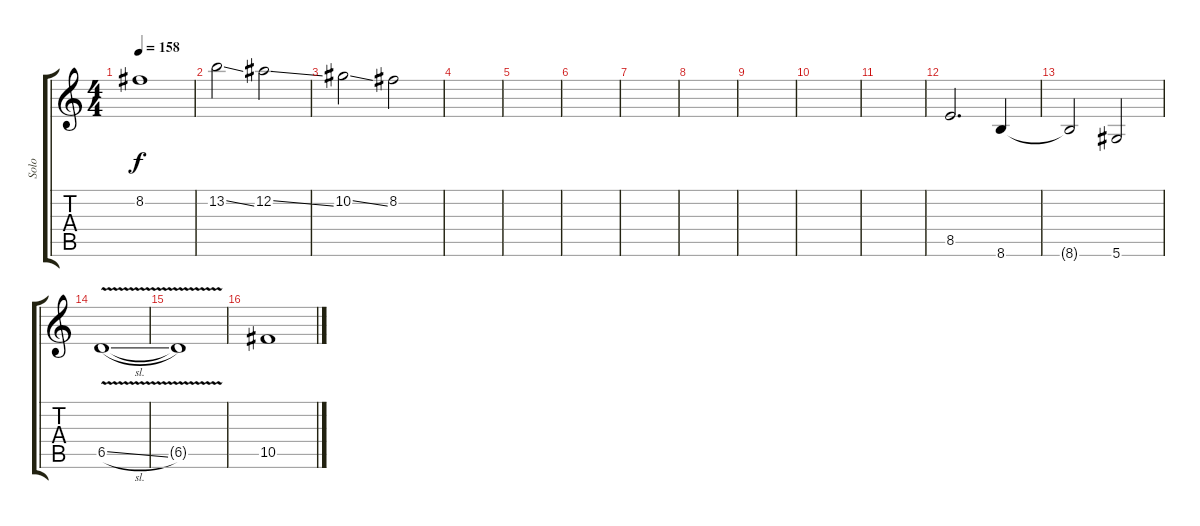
\track ("Solo" "Solo") {instrument overdrivenguitar}
\staff {score tabs}
\tuning (Eb4 Bb3 Gb3 Db3 Ab2 Eb2) {hide}
\ts (4 4)
\tempo 158
\clef g2
\ks c
8.2.1{dy f} |
13.2{ss}.2 12.2{ss}.2 |
10.2{ss}.2 8.2.2 |
|
|
|
|
|
|
|
|
8.5.2{d} 8.6.4 |
8.6{t}.2 5.6.2 |
6.5{v sl}.1 |
6.5{t}.1 |
10.5.1
